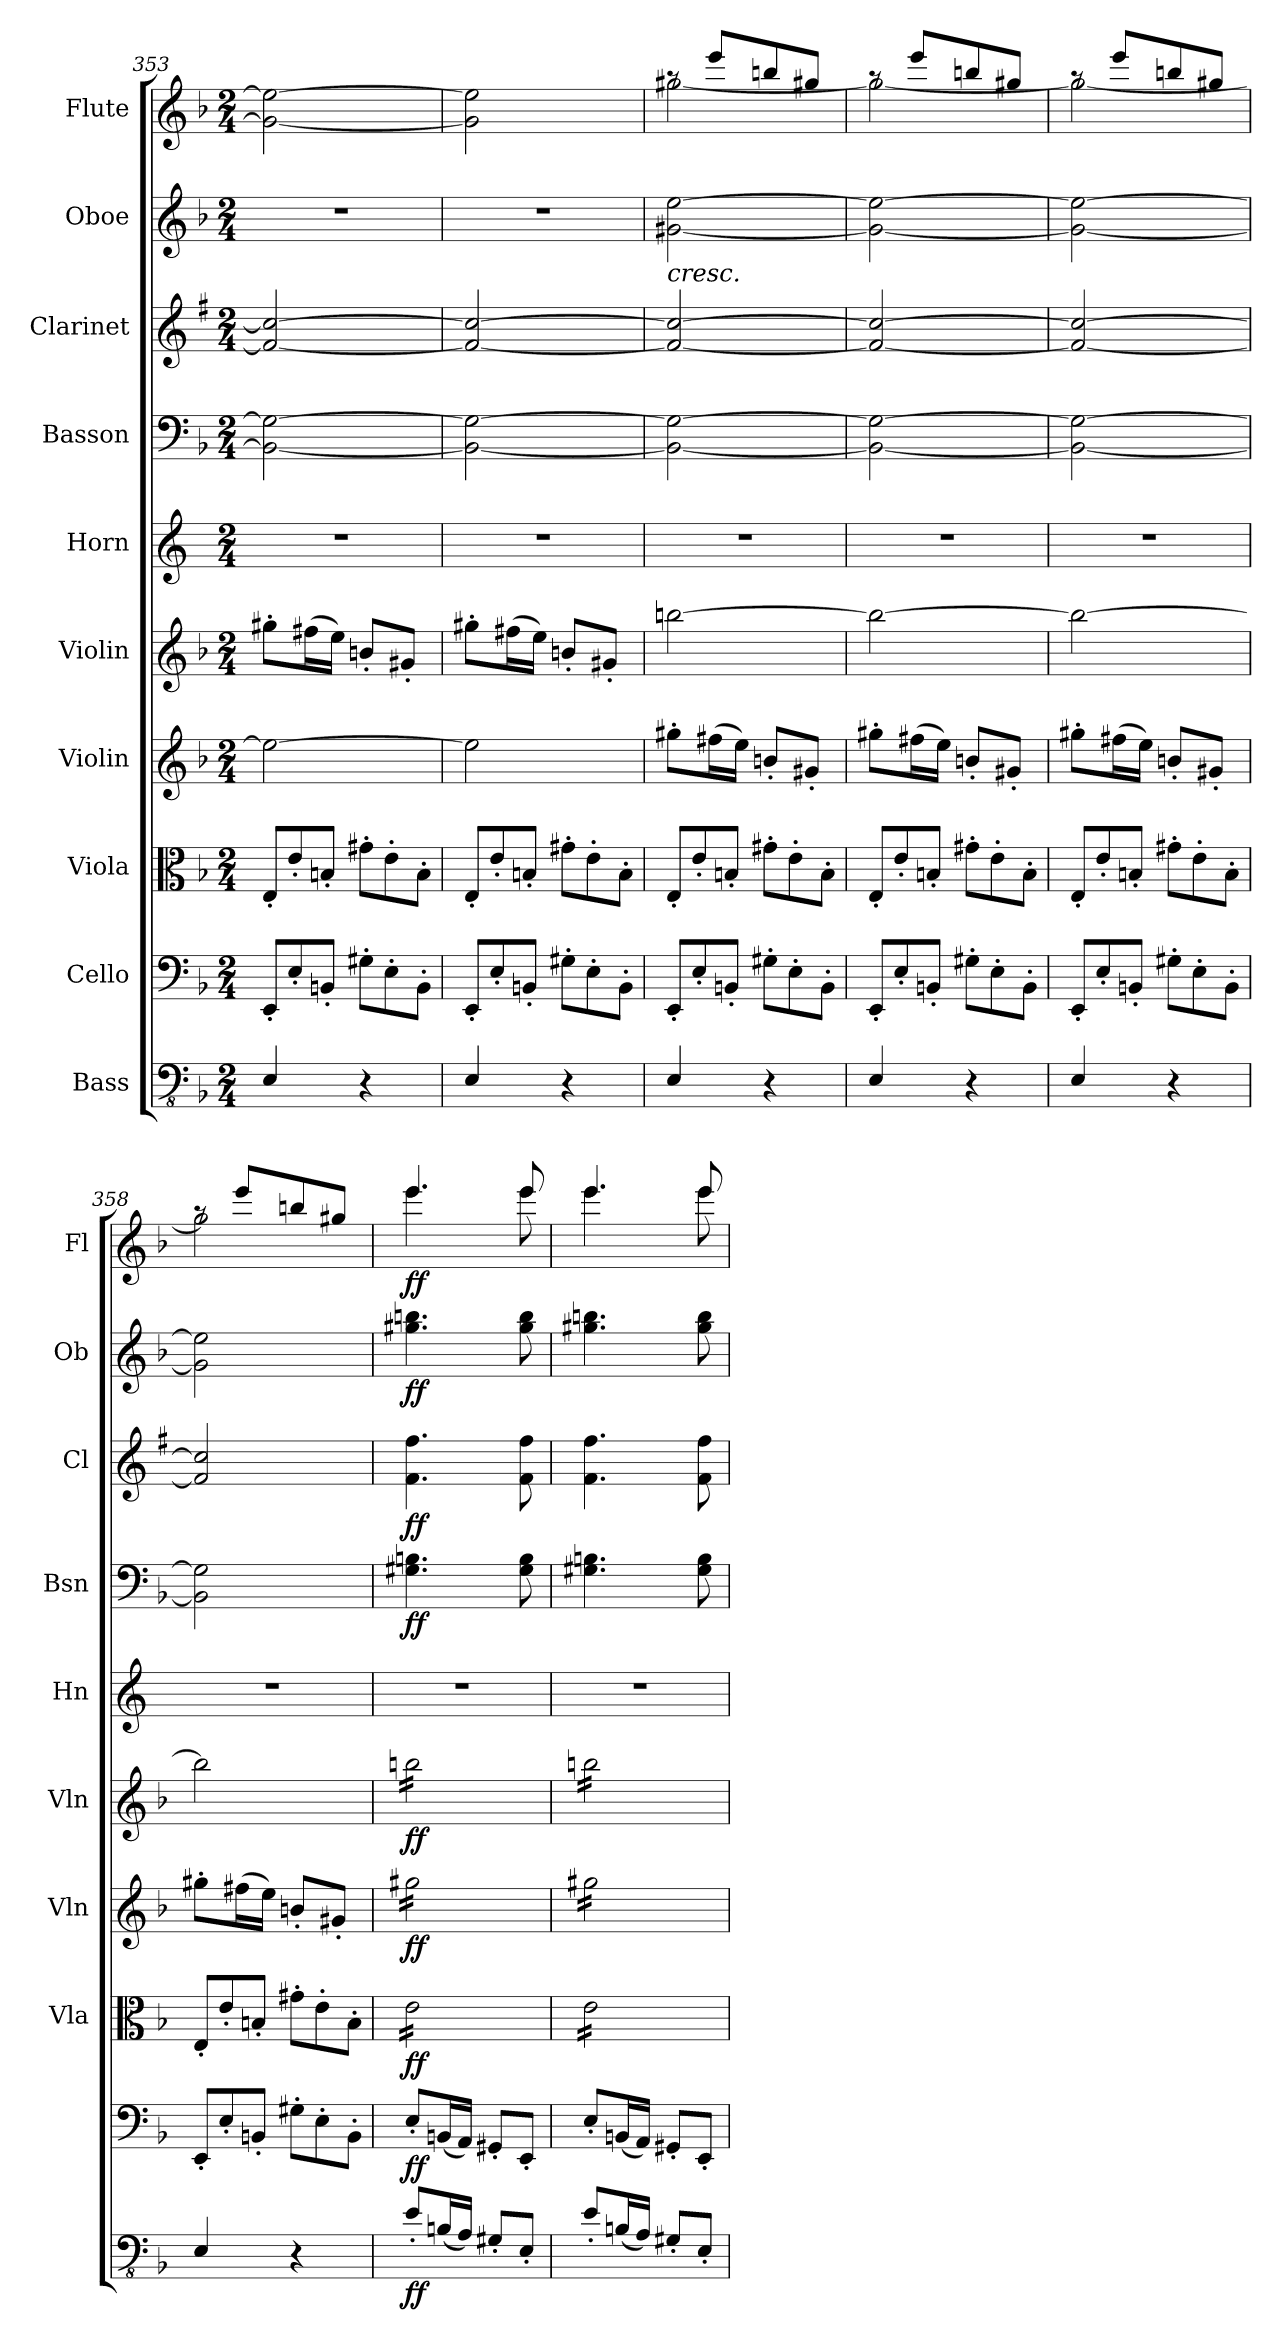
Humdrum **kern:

**kern	**dynam	**kern	**dynam	**kern	**dynam	**kern	**dynam	**kern	**dynam	**kern	**kern	**dynam	**kern	**dynam	**kern	**dynam	**kern	**dynam
*part10	*part10	*part9	*part9	*part8	*part8	*part7	*part7	*part6	*part6	*part5	*part4	*part4	*part3	*part3	*part2	*part2	*part1	*part1
*staff10	*staff10	*staff9	*staff9	*staff8	*staff8	*staff7	*staff7	*staff6	*staff6	*staff5	*staff4	*staff4	*staff3	*staff3	*staff2	*staff2	*staff1	*staff1
*I"Bass	*	*I"Cello	*	*I"Viola	*	*I"Violin	*	*I"Violin	*	*I"Horn	*I"Basson	*	*I"Clarinet	*	*I"Oboe	*	*I"Flute	*
*	*	*	*	*I'Vla	*	*I'Vln	*	*I'Vln	*	*I'Hn	*I'Bsn	*	*I'Cl	*	*I'Ob	*	*I'Fl	*
*clefFv4	*	*clefF4	*	*clefC3	*	*clefG2	*	*clefG2	*	*clefG2	*clefF4	*	*clefG2	*	*clefG2	*	*clefG2	*
*ITrd7c12	*	*	*	*	*	*	*	*	*	*ITrd4c7	*	*	*ITrd1c2	*	*	*	*	*
*k[b-]	*	*k[b-]	*	*k[b-]	*	*k[b-]	*	*k[b-]	*	*k[b-]	*k[b-]	*	*k[b-]	*	*k[b-]	*	*k[b-]	*
*M2/4	*	*M2/4	*	*M2/4	*	*M2/4	*	*M2/4	*	*M2/4	*M2/4	*	*M2/4	*	*M2/4	*	*M2/4	*
*	*	*Xtuplet	*	*Xtuplet	*	*	*	*	*	*	*	*	*	*	*	*	*	*
=353	=353	=353	=353	=353	=353	=353	=353	=353	=353	=353	=353	=353	=353	=353	=353	=353	=353	=353
4EEE/	.	12EE'/L	.	12E'/L	.	2ee\_	.	8gg#X'\L	.	2r	2BB\_ 2G#\_	.	2e/_ 2b/_	.	2r	.	2g#\_ 2ee\_	.
.	.	12E'/	.	12e'/	.	.	.	.	.	.	.	.	.	.	.	.	.	.
.	.	.	.	.	.	.	.	(>16ff#X\L	.	.	.	.	.	.	.	.	.	.
.	.	12BBn'/J	.	12Bn'/J	.	.	.	.	.	.	.	.	.	.	.	.	.	.
.	.	.	.	.	.	.	.	16ee\JJ)	.	.	.	.	.	.	.	.	.	.
4r	.	12G#X'\L	.	12g#X'\L	.	.	.	8bn'/L	.	.	.	.	.	.	.	.	.	.
.	.	12E'\	.	12e'\	.	.	.	.	.	.	.	.	.	.	.	.	.	.
.	.	.	.	.	.	.	.	8g#X'/J	.	.	.	.	.	.	.	.	.	.
.	.	12BB'\J	.	12B'\J	.	.	.	.	.	.	.	.	.	.	.	.	.	.
=354	=354	=354	=354	=354	=354	=354	=354	=354	=354	=354	=354	=354	=354	=354	=354	=354	=354	=354
4EEE/	.	12EE'/L	.	12E'/L	.	2ee\]	.	8gg#X'\L	.	2r	2BB\_ 2G#\_	.	2e/_ 2b/_	.	2r	.	2g#\] 2ee\]	.
.	.	12E'/	.	12e'/	.	.	.	.	.	.	.	.	.	.	.	.	.	.
.	.	.	.	.	.	.	.	(>16ff#X\L	.	.	.	.	.	.	.	.	.	.
.	.	12BBn'/J	.	12Bn'/J	.	.	.	.	.	.	.	.	.	.	.	.	.	.
.	.	.	.	.	.	.	.	16ee\JJ)	.	.	.	.	.	.	.	.	.	.
4r	.	12G#X'\L	.	12g#X'\L	.	.	.	8bn'/L	.	.	.	.	.	.	.	.	.	.
.	.	12E'\	.	12e'\	.	.	.	.	.	.	.	.	.	.	.	.	.	.
.	.	.	.	.	.	.	.	8g#X'/J	.	.	.	.	.	.	.	.	.	.
.	.	12BB'\J	.	12B'\J	.	.	.	.	.	.	.	.	.	.	.	.	.	.
!!LO:PB:g=z
=355	=355	=355	=355	=355	=355	=355	=355	=355	=355	=355	=355	=355	=355	=355	=355	=355	=355	=355
*	*	*	*	*	*	*	*	*	*	*	*	*	*	*	*	*	*^	*
!	!	!	!	!	!	!	!	!	!	!	!	!	!	!	!LO:TX:b:i:t=cresc.	!	!	!	!
4EEE/	.	12EE'/L	.	12E'/L	.	8gg#X'\L	.	[2bbn\	.	2r	2BB\_ 2G#\_	.	2e/_ 2b/_	.	[2g#X\ [2ee\	.	8raa	[2gg#X\	.
.	.	12E'/	.	12e'/	.	.	.	.	.	.	.	.	.	.	.	.	.	.	.
.	.	.	.	.	.	(>16ff#X\L	.	.	.	.	.	.	.	.	.	.	8eee/L	.	.
.	.	12BBn'/J	.	12Bn'/J	.	.	.	.	.	.	.	.	.	.	.	.	.	.	.
.	.	.	.	.	.	16ee\JJ)	.	.	.	.	.	.	.	.	.	.	.	.	.
4r	.	12G#X'\L	.	12g#X'\L	.	8bn'/L	.	.	.	.	.	.	.	.	.	.	8bbn/	.	.
.	.	12E'\	.	12e'\	.	.	.	.	.	.	.	.	.	.	.	.	.	.	.
.	.	.	.	.	.	8g#X'/J	.	.	.	.	.	.	.	.	.	.	8gg#X/J	.	.
.	.	12BB'\J	.	12B'\J	.	.	.	.	.	.	.	.	.	.	.	.	.	.	.
=356	=356	=356	=356	=356	=356	=356	=356	=356	=356	=356	=356	=356	=356	=356	=356	=356	=356	=356	=356
4EEE/	.	12EE'/L	.	12E'/L	.	8gg#X'\L	.	2bb\_	.	2r	2BB\_ 2G#\_	.	2e/_ 2b/_	.	2g#\_ 2ee\_	.	8raa	2gg#\_	.
.	.	12E'/	.	12e'/	.	.	.	.	.	.	.	.	.	.	.	.	.	.	.
.	.	.	.	.	.	(>16ff#X\L	.	.	.	.	.	.	.	.	.	.	8eee/L	.	.
.	.	12BBn'/J	.	12Bn'/J	.	.	.	.	.	.	.	.	.	.	.	.	.	.	.
.	.	.	.	.	.	16ee\JJ)	.	.	.	.	.	.	.	.	.	.	.	.	.
4r	.	12G#X'\L	.	12g#X'\L	.	8bn'/L	.	.	.	.	.	.	.	.	.	.	8bbn/	.	.
.	.	12E'\	.	12e'\	.	.	.	.	.	.	.	.	.	.	.	.	.	.	.
.	.	.	.	.	.	8g#X'/J	.	.	.	.	.	.	.	.	.	.	8gg#X/J	.	.
.	.	12BB'\J	.	12B'\J	.	.	.	.	.	.	.	.	.	.	.	.	.	.	.
=357	=357	=357	=357	=357	=357	=357	=357	=357	=357	=357	=357	=357	=357	=357	=357	=357	=357	=357	=357
4EEE/	.	12EE'/L	.	12E'/L	.	8gg#X'\L	.	2bb\_	.	2r	2BB\_ 2G#\_	.	2e/_ 2b/_	.	2g#\_ 2ee\_	.	8raa	2gg#\_	.
.	.	12E'/	.	12e'/	.	.	.	.	.	.	.	.	.	.	.	.	.	.	.
.	.	.	.	.	.	(>16ff#X\L	.	.	.	.	.	.	.	.	.	.	8eee/L	.	.
.	.	12BBn'/J	.	12Bn'/J	.	.	.	.	.	.	.	.	.	.	.	.	.	.	.
.	.	.	.	.	.	16ee\JJ)	.	.	.	.	.	.	.	.	.	.	.	.	.
4r	.	12G#X'\L	.	12g#X'\L	.	8bn'/L	.	.	.	.	.	.	.	.	.	.	8bbn/	.	.
.	.	12E'\	.	12e'\	.	.	.	.	.	.	.	.	.	.	.	.	.	.	.
.	.	.	.	.	.	8g#X'/J	.	.	.	.	.	.	.	.	.	.	8gg#X/J	.	.
.	.	12BB'\J	.	12B'\J	.	.	.	.	.	.	.	.	.	.	.	.	.	.	.
=358	=358	=358	=358	=358	=358	=358	=358	=358	=358	=358	=358	=358	=358	=358	=358	=358	=358	=358	=358
4EEE/	.	12EE'/L	.	12E'/L	.	8gg#X'\L	.	2bb\]	.	2r	2BB\] 2G#\]	.	2e/] 2b/]	.	2g#\] 2ee\]	.	8raa	2gg#\]	.
.	.	12E'/	.	12e'/	.	.	.	.	.	.	.	.	.	.	.	.	.	.	.
.	.	.	.	.	.	(>16ff#X\L	.	.	.	.	.	.	.	.	.	.	8eee/L	.	.
.	.	12BBn'/J	.	12Bn'/J	.	.	.	.	.	.	.	.	.	.	.	.	.	.	.
.	.	.	.	.	.	16ee\JJ)	.	.	.	.	.	.	.	.	.	.	.	.	.
4r	.	12G#X'\L	.	12g#X'\L	.	8bn'/L	.	.	.	.	.	.	.	.	.	.	8bbn/	.	.
.	.	12E'\	.	12e'\	.	.	.	.	.	.	.	.	.	.	.	.	.	.	.
.	.	.	.	.	.	8g#X'/J	.	.	.	.	.	.	.	.	.	.	8gg#X/J	.	.
.	.	12BB'\J	.	12B'\J	.	.	.	.	.	.	.	.	.	.	.	.	.	.	.
=359	=359	=359	=359	=359	=359	=359	=359	=359	=359	=359	=359	=359	=359	=359	=359	=359	=359	=359	=359
!	!LO:DY:b	!	!LO:DY:b	!	!LO:DY:b	!	!LO:DY:b	!	!LO:DY:b	!	!	!LO:DY:b	!	!LO:DY:b	!	!LO:DY:b	!	!	!LO:DY:b
*	*	*	*	*tremolo	*	*	*	*	*	*	*	*	*	*	*	*	*	*	*
*	*	*	*	*	*	*tremolo	*	*	*	*	*	*	*	*	*	*	*	*	*
*	*	*	*	*	*	*	*	*tremolo	*	*	*	*	*	*	*	*	*	*	*
8EE'/L	ff	8E'/L	ff	16e\LL	ff	16gg#X\LL	ff	16bbn\LL	ff	2r	4.G#X\ 4.Bn\	ff	4.e\ 4.ee\	ff	4.gg#X\ 4.bbn\	ff	4.eee/	4.eee\	ff
.	.	.	.	16e\	.	16gg#X\	.	16bbn\	.	.	.	.	.	.	.	.	.	.	.
(<16BBBn/L	.	(<16BBn/L	.	16e\	.	16gg#X\	.	16bbn\	.	.	.	.	.	.	.	.	.	.	.
16AAA/JJ)	.	16AA/JJ)	.	16e\	.	16gg#X\	.	16bbn\	.	.	.	.	.	.	.	.	.	.	.
8GGG#X'/L	.	8GG#X'/L	.	16e\	.	16gg#X\	.	16bbn\	.	.	.	.	.	.	.	.	.	.	.
.	.	.	.	16e\	.	16gg#X\	.	16bbn\	.	.	.	.	.	.	.	.	.	.	.
8EEE'/J	.	8EE'/J	.	16e\	.	16gg#X\	.	16bbn\	.	.	8G#\ 8B\	.	8e\ 8ee\	.	8gg#\ 8bb\	.	8eee/	8eee\	.
.	.	.	.	16e\JJ	.	16gg#X\JJ	.	16bbn\JJ	.	.	.	.	.	.	.	.	.	.	.
!!LO:PB:g=z	!!
=360	=360	=360	=360	=360	=360	=360	=360	=360	=360	=360	=360	=360	=360	=360	=360	=360	=360	=360	=360
8EE'/L	.	8E'/L	.	16e\LL	.	16gg#X\LL	.	16bbn\LL	.	2r	4.G#X\ 4.Bn\	.	4.e\ 4.ee\	.	4.gg#X\ 4.bbn\	.	4.eee/	4.eee\	.
.	.	.	.	16e\	.	16gg#X\	.	16bbn\	.	.	.	.	.	.	.	.	.	.	.
(<16BBBn/L	.	(<16BBn/L	.	16e\	.	16gg#X\	.	16bbn\	.	.	.	.	.	.	.	.	.	.	.
16AAA/JJ)	.	16AA/JJ)	.	16e\	.	16gg#X\	.	16bbn\	.	.	.	.	.	.	.	.	.	.	.
8GGG#X'/L	.	8GG#X'/L	.	16e\	.	16gg#X\	.	16bbn\	.	.	.	.	.	.	.	.	.	.	.
.	.	.	.	16e\	.	16gg#X\	.	16bbn\	.	.	.	.	.	.	.	.	.	.	.
8EEE'/J	.	8EE'/J	.	16e\	.	16gg#X\	.	16bbn\	.	.	8G#\ 8B\	.	8e\ 8ee\	.	8gg#\ 8bb\	.	8eee/	8eee\	.
.	.	.	.	16e\JJ	.	16gg#X\JJ	.	16bbn\JJ	.	.	.	.	.	.	.	.	.	.	.
*	*	*	*	*	*	*	*	*Xtremolo	*	*	*	*	*	*	*	*	*	*	*
*	*	*	*	*	*	*Xtremolo	*	*	*	*	*	*	*	*	*	*	*	*	*
*	*	*	*	*Xtremolo	*	*	*	*	*	*	*	*	*	*	*	*	*	*	*
*	*	*	*	*	*	*	*	*	*	*	*	*	*	*	*	*	*v	*v	*
=	=	=	=	=	=	=	=	=	=	=	=	=	=	=	=	=	=	=
*-	*-	*-	*-	*-	*-	*-	*-	*-	*-	*-	*-	*-	*-	*-	*-	*-	*-	*-
